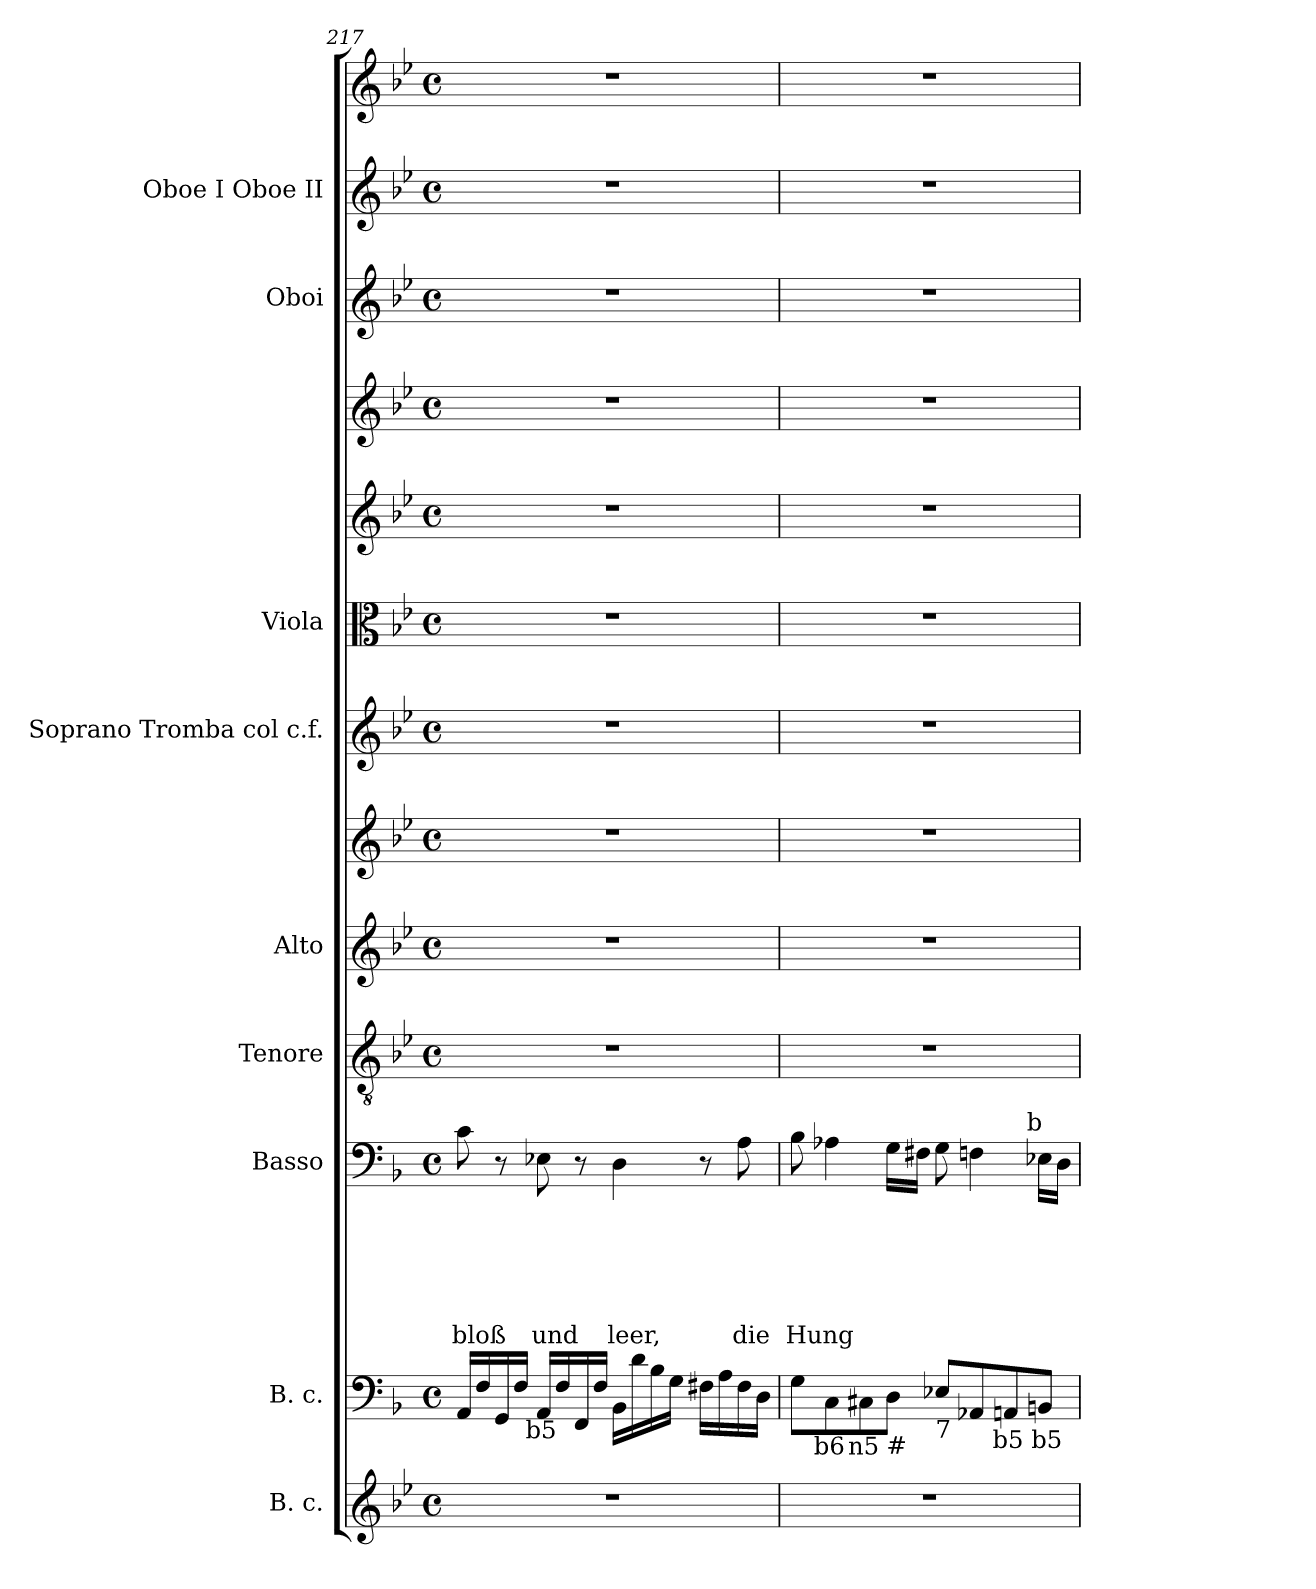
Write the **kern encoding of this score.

**kern	**kern	**kern	**text	**text	**text	**text	**text	**text	**kern	**kern	**kern	**kern	**kern	**kern	**kern	**kern	**kern	**kern
*part12	*part11	*part10	*part10	*part10	*part10	*part10	*part10	*part10	*part9	*part8	*part7	*part6	*part5	*part4	*part3	*part2	*part1	*part1
*staff13	*staff12	*staff11	*staff11	*staff11	*staff11	*staff11	*staff11	*staff11	*staff10	*staff9	*staff8	*staff7	*staff6	*staff5	*staff4	*staff3	*staff2	*staff1
*I"B. c.	*I"B. c.	*I"Basso	*	*	*	*	*	*	*I"Tenore	*I"Alto	*	*I"Soprano Tromba col c.f.	*I"Viola	*	*	*I"Oboi	*I"Oboe I Oboe II	*
*	*I'B. c.	*I'Basso	*	*	*	*	*	*	*I'Tenore	*I'Alto	*	*I'Soprano	*I'Viola	*	*	*	*I'Ob	*
!!LO:LB:g=z
*clefG2	*clefF4	*clefF4	*	*	*	*	*	*	*clefGv2	*clefG2	*clefG2	*clefG2	*clefC3	*clefG2	*clefG2	*clefG2	*clefG2	*clefG2
*k[b-e-]	*k[b-]	*k[b-]	*	*	*	*	*	*	*k[b-e-]	*k[b-e-]	*k[b-e-]	*k[b-e-]	*k[b-e-]	*k[b-e-]	*k[b-e-]	*k[b-e-]	*k[b-e-]	*k[b-e-]
*B-:	*F:	*F:	*	*	*	*	*	*	*B-:	*B-:	*B-:	*B-:	*B-:	*B-:	*B-:	*B-:	*B-:	*B-:
*M4/4	*M4/4	*M4/4	*	*	*	*	*	*	*M4/4	*M4/4	*M4/4	*M4/4	*M4/4	*M4/4	*M4/4	*M4/4	*M4/4	*M4/4
*met(c)	*met(c)	*met(c)	*	*	*	*	*	*	*met(c)	*met(c)	*met(c)	*met(c)	*met(c)	*met(c)	*met(c)	*met(c)	*met(c)	*met(c)
=217	=217	=217	=217	=217	=217	=217	=217	=217	=217	=217	=217	=217	=217	=217	=217	=217	=217	=217
!	!	!	!	!	!	!	!	!LO:LY:b	!	!	!	!	!	!	!	!	!	!
*	*^	*	*	*	*	*	*	*	*	*	*	*	*	*	*	*	*	*
1r	16AA</LL	8..ryy	8c\	.	.	.	.	.	bloß	1r	1r	1r	1r	1r	1r	1r	1r	1r	1r
.	16F/	.	.	.	.	.	.	.	.	.	.	.	.	.	.	.	.	.	.
.	16GG/	.	8r	.	.	.	.	.	.	.	.	.	.	.	.	.	.	.	.
.	16F/JJ	.	.	.	.	.	.	.	.	.	.	.	.	.	.	.	.	.	.
!	!	!LO:TX:b:t=b5	!	!	!	!	!	!	!	!	!	!	!	!	!	!	!	!	!
.	.	2ryy	.	.	.	.	.	.	.	.	.	.	.	.	.	.	.	.	.
!	!	!	!	!	!	!	!	!	!LO:LY:b	!	!	!	!	!	!	!	!	!	!
.	16AA/LL	.	8E-X\	.	.	.	.	.	und	.	.	.	.	.	.	.	.	.	.
.	16F/	.	.	.	.	.	.	.	.	.	.	.	.	.	.	.	.	.	.
.	16FF/	.	8r	.	.	.	.	.	.	.	.	.	.	.	.	.	.	.	.
.	16F/JJ	.	.	.	.	.	.	.	.	.	.	.	.	.	.	.	.	.	.
!	!	!	!	!	!	!	!	!	!LO:LY:b	!	!	!	!	!	!	!	!	!	!
.	16BB->\LL	.	4D\	.	.	.	.	.	leer,	.	.	.	.	.	.	.	.	.	.
.	16d\	.	.	.	.	.	.	.	.	.	.	.	.	.	.	.	.	.	.
.	16B-\	.	.	.	.	.	.	.	.	.	.	.	.	.	.	.	.	.	.
.	16G\JJ	.	.	.	.	.	.	.	.	.	.	.	.	.	.	.	.	.	.
.	.	4ryy	.	.	.	.	.	.	.	.	.	.	.	.	.	.	.	.	.
.	16F#X>\LL	.	8r	.	.	.	.	.	.	.	.	.	.	.	.	.	.	.	.
.	16A\	.	.	.	.	.	.	.	.	.	.	.	.	.	.	.	.	.	.
!	!	!	!	!	!	!	!	!	!LO:LY:b	!	!	!	!	!	!	!	!	!	!
.	16F#\	.	8A\	.	.	.	.	.	die	.	.	.	.	.	.	.	.	.	.
.	16D\JJ	.	.	.	.	.	.	.	.	.	.	.	.	.	.	.	.	.	.
.	.	32ryy	.	.	.	.	.	.	.	.	.	.	.	.	.	.	.	.	.
=218	=218	=218	=218	=218	=218	=218	=218	=218	=218	=218	=218	=218	=218	=218	=218	=218	=218	=218	=218
!	!	!	!	!	!	!	!	!	!LO:LY:b	!	!	!	!	!	!	!	!	!	!
*	*	*^	*^	*	*	*	*	*	*	*	*	*	*	*	*	*	*	*	*
1r	8G\L	16.ryy	8..ryy	8B-\	2ryy	.	.	.	.	.	Hung	1r	1r	1r	1r	1r	1r	1r	1r	1r	1r
!	!	!LO:TX:b:t=b6	!	!	!	!	!	!	!	!	!	!	!	!	!	!	!	!	!	!	!
.	.	2ryy	.	.	.	.	.	.	.	.	.	.	.	.	.	.	.	.	.	.	.
.	8C\	.	.	4A-X\	.	.	.	.	.	.	.	.	.	.	.	.	.	.	.	.	.
!	!	!	!LO:TX:b:t=n5	!	!	!	!	!	!	!	!	!	!	!	!	!	!	!	!	!	!
.	.	.	2ryy	.	.	.	.	.	.	.	.	.	.	.	.	.	.	.	.	.	.
.	8C#X\	.	.	.	.	.	.	.	.	.	.	.	.	.	.	.	.	.	.	.	.
!	!LO:TX:b:t=#	!	!	!	!	!	!	!	!	!	!	!	!	!	!	!	!	!	!	!	!
.	8D\J	.	.	16G\LL	.	.	.	.	.	.	.	.	.	.	.	.	.	.	.	.	.
.	.	.	.	16F#X\JJ	.	.	.	.	.	.	.	.	.	.	.	.	.	.	.	.	.
!	!LO:TX:b:t=7	!	!	!	!	!	!	!	!	!	!	!	!	!	!	!	!	!	!	!	!
.	8E-X/L	.	.	8G\	4ryy	.	.	.	.	.	.	.	.	.	.	.	.	.	.	.	.
.	.	4ryy	.	.	.	.	.	.	.	.	.	.	.	.	.	.	.	.	.	.	.
.	8AA-X</	.	.	4Fn\	.	.	.	.	.	.	.	.	.	.	.	.	.	.	.	.	.
!	!	!	!LO:TX:b:t=b5 b5	!	!	!	!	!	!	!	!	!	!	!	!	!	!	!	!	!	!
.	.	.	4ryy	.	.	.	.	.	.	.	.	.	.	.	.	.	.	.	.	.	.
.	8AAn</	.	.	.	16.ryy	.	.	.	.	.	.	.	.	.	.	.	.	.	.	.	.
!	!	!	!	!	!LO:TX:a:t=b	!	!	!	!	!	!	!	!	!	!	!	!	!	!	!	!
.	.	8ryy	.	.	8ryy	.	.	.	.	.	.	.	.	.	.	.	.	.	.	.	.
.	8BBn</J	.	.	16E-X\LL	.	.	.	.	.	.	.	.	.	.	.	.	.	.	.	.	.
.	.	.	.	16D\JJ	.	.	.	.	.	.	.	.	.	.	.	.	.	.	.	.	.
.	.	32ryy	32ryy	.	32ryy	.	.	.	.	.	.	.	.	.	.	.	.	.	.	.	.
*	*v	*v	*v	*	*	*	*	*	*	*	*	*	*	*	*	*	*	*	*	*	*
*	*	*v	*v	*	*	*	*	*	*	*	*	*	*	*	*	*	*	*	*
=	=	=	=	=	=	=	=	=	=	=	=	=	=	=	=	=	=	=
*-	*-	*-	*-	*-	*-	*-	*-	*-	*-	*-	*-	*-	*-	*-	*-	*-	*-	*-
